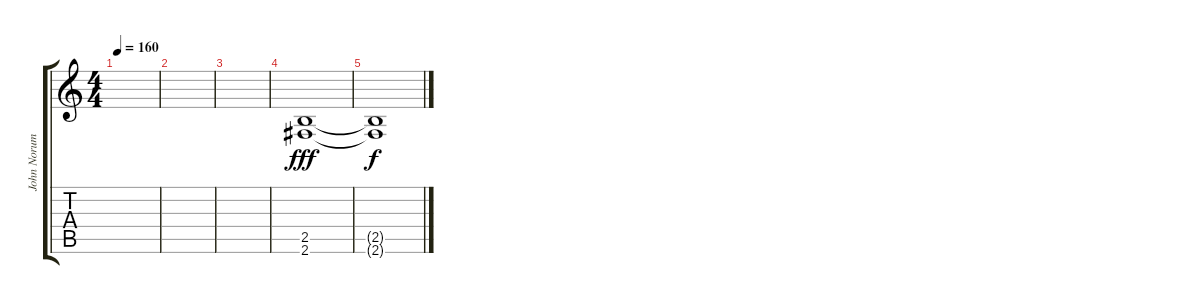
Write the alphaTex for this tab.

\track ("John Norum" "John Norum") {instrument distortionguitar}
\staff {score tabs}
\tuning (E4 B3 G3 D3 A2 E2) {hide}
\ts (4 4)
\tempo 160
\clef g2
\ks c
|
|
|
(2.5 2.6).1{dy fff} |
(2.5{t} 2.6{t}).1{dy f}
